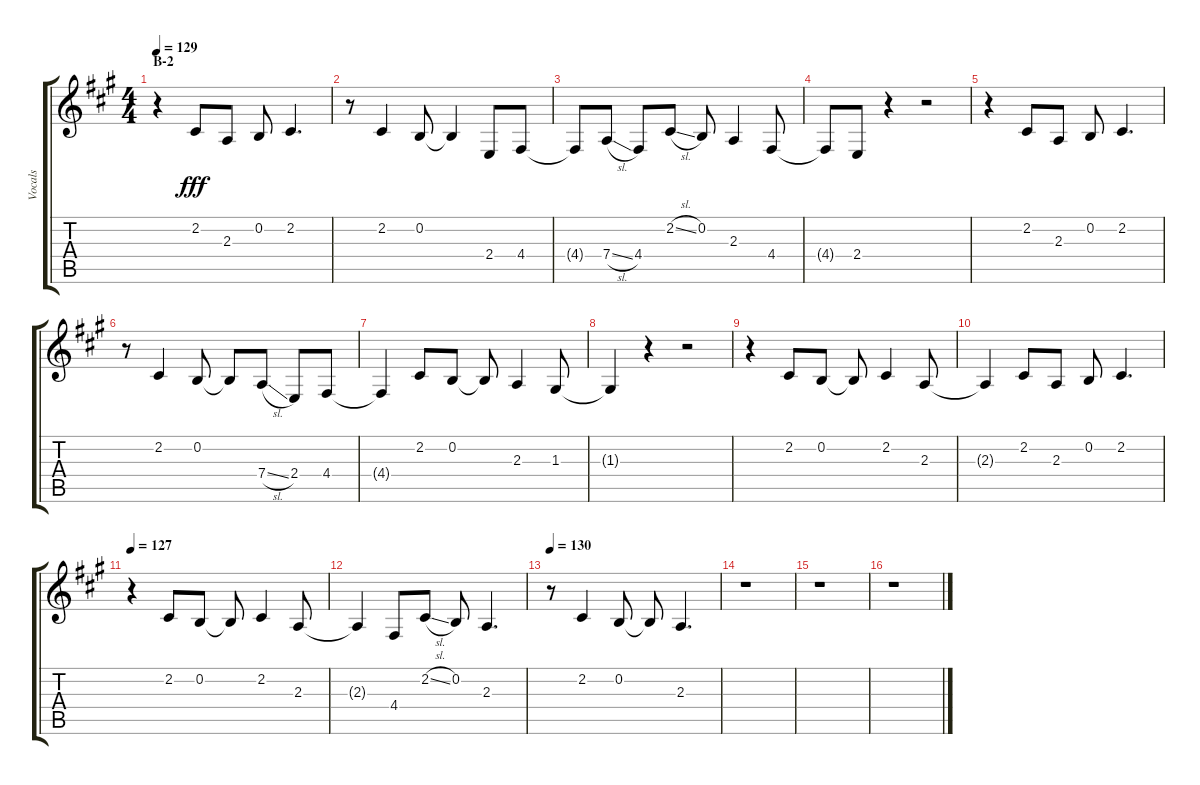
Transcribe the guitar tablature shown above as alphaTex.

\track ("Vocals" "Vocals") {instrument voiceoohs}
\staff {score tabs}
\tuning (E4 B3 G3 D3 A2 E2) {hide}
\ts (4 4)
\section ("" "B-2")
\tempo 129
\clef g2
\ks a
r.4{dy fff} 2.2.8 2.3.8 0.2.8 2.2.4{d} |
r.8 2.2.4 0.2.8 0.2{t}.4 2.4.8 4.4.8 |
4.4{t}.8 7.4{sl}.8 4.4.8 2.2{sl}.8 0.2.8 2.3.4 4.4.8 |
4.4{t}.8 2.4.8 r.4 r.2 |
r.4 2.2.8 2.3.8 0.2.8 2.2.4{d} |
r.8 2.2.4 0.2.8 0.2{t}.8 7.4{sl}.8 2.4.8 4.4.8 |
4.4{t}.4 2.2.8 0.2.8 0.2{t}.8 2.3.4 1.3.8 |
1.3{t}.4 r.4 r.2 |
r.4 2.2.8 0.2.8 0.2{t}.8 2.2.4 2.3.8 |
2.3{t}.4 2.2.8 2.3.8 0.2.8 2.2.4{d} |
\tempo 127
r.4 2.2.8 0.2.8 0.2{t}.8 2.2.4 2.3.8 |
2.3{t}.4 4.4.8 2.2{sl}.8 0.2.8 2.3.4{d} |
\tempo 130
r.8 2.2.4 0.2.8 0.2{t}.8 2.3.4{d} |
r.1 |
r.1 |
r.1
